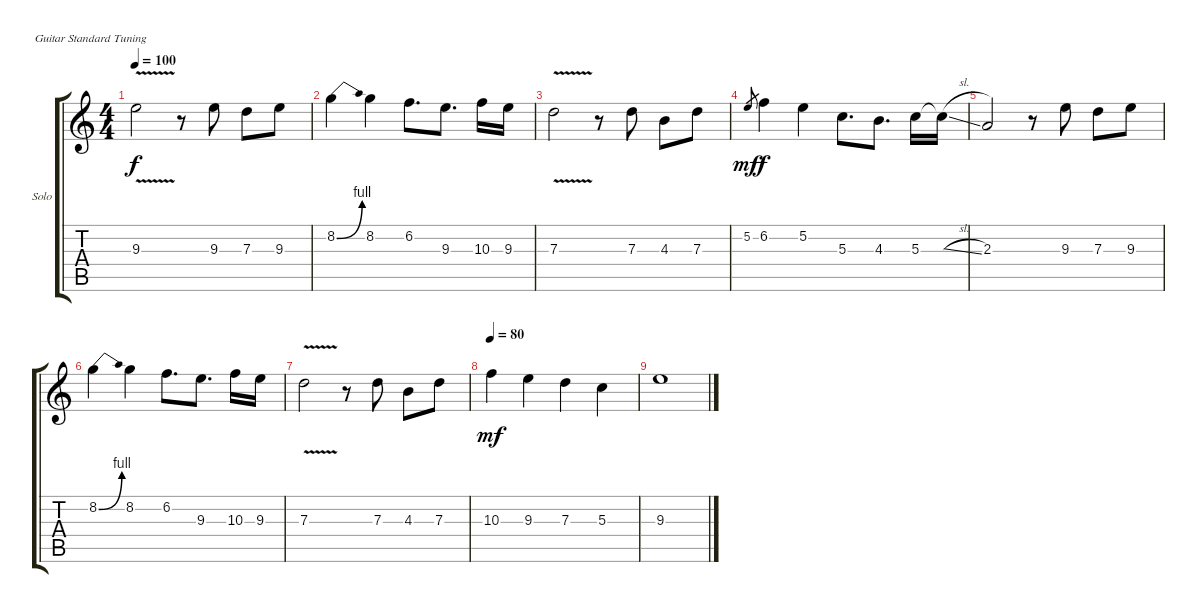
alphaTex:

\defaultSystemsLayout 4
\bracketExtendMode groupsimilarinstruments
\firstSystemTrackNameOrientation horizontal
\otherSystemsTrackNameOrientation horizontal
\track ("Solo" "Solo") {instrument distortionguitar}
\staff {score tabs}
\tuning (E4 B3 G3 D3 A2 E2)
\ts (4 4)
\tempo 100
\clef g2
\scale
0.333333
\ks c
9.3{v}.2{dy f} r.8 9.3.8 7.3.8 9.3.8 |
\scale
0.333333 8.2{be (bend 0 0 15 4)}.4 8.2.4 6.2.8{d} 9.3.8{d} 10.3.16 9.3.16 |
\scale
0.333333 7.3{v}.2 r.8 7.3.8 4.3.8 7.3.8 |
\scale
0.333333 5.2.8{gr dy mf} 6.2.4{dy f} 5.2.4 5.3.8{d} 4.3.8{d} 5.3.16 5.3{sl t}.16 |
\scale
0.333333 2.3.2 r.8 9.3.8 7.3.8 9.3.8 |
\scale
0.333333 8.2{be (bend 0 0 15 4)}.4 8.2.4 6.2.8{d} 9.3.8{d} 10.3.16 9.3.16 |
7.3{v}.2 r.8 7.3.8 4.3.8 7.3.8 |
\tempo 80
10.3.4{dy mf} 9.3.4 7.3.4 5.3.4 |
9.3.1
